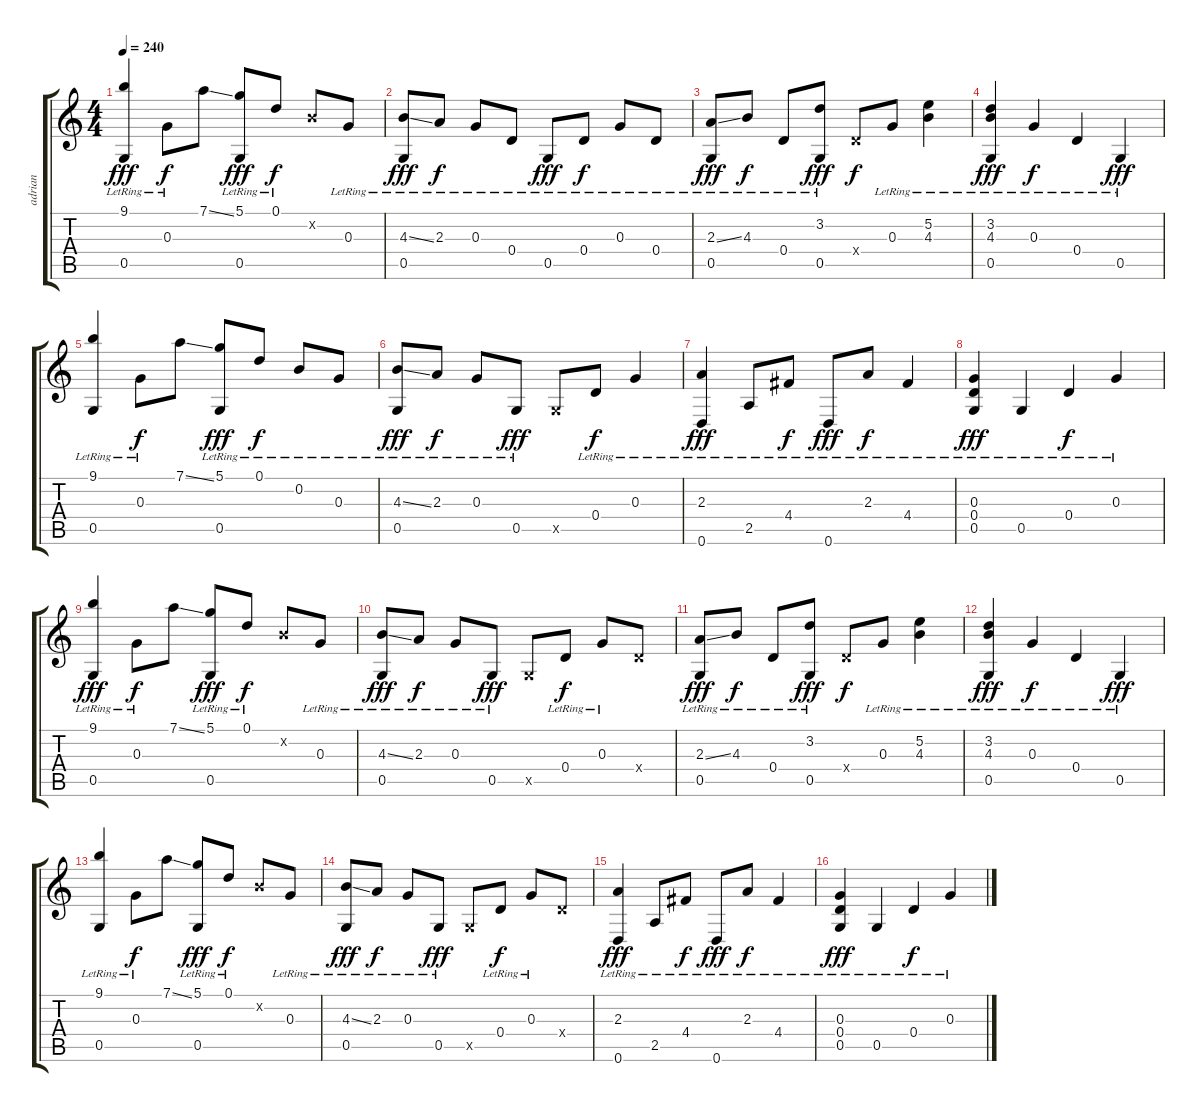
\track ("adrian" "adrian") {instrument acousticguitarsteel}
\staff {score tabs}
\tuning (D4 B3 G3 D3 G2 D2) {hide}
\ts (4 4)
\tempo 240
\clef g2
\ks c
(9.1{lr} 0.5{lr}).4{dy fff} 0.3{lr}.8{dy f} 7.1{ss}.8 (5.1{lr} 0.5{lr}).8{dy fff} 0.1{lr}.8{dy f} 0.2{x}.8 0.3{lr}.8 |
(4.3{ss} 0.5{lr}).8{dy fff} 2.3{lr}.8{dy f} 0.3{lr}.8 0.4{lr}.8 0.5{lr}.8{dy fff} 0.4{lr}.8{dy f} 0.3{lr}.8 0.4{lr}.8 |
(2.3{ss} 0.5{lr}).8{dy fff} 4.3{lr}.8{dy f} 0.4{lr}.8 (3.2{lr} 0.5{lr}).8{dy fff} 0.4{x}.8{dy f} 0.3{lr}.8 (5.2{lr} 4.3{lr}).4 |
(3.2{lr} 4.3{lr} 0.5{lr}).4{dy fff} 0.3{lr}.4{dy f} 0.4{lr}.4 0.5{lr}.4{dy fff} |
(9.1{lr} 0.5{lr}).4 0.3{lr}.8{dy f} 7.1{ss}.8 (5.1{lr} 0.5{lr}).8{dy fff} 0.1{lr}.8{dy f} 0.2{lr}.8 0.3{lr}.8 |
(4.3{ss} 0.5{lr}).8{dy fff} 2.3{lr}.8{dy f} 0.3{lr}.8 0.5{lr}.8{dy fff} 0.5{x}.8 0.4{lr}.8{dy f} 0.3{lr}.4 |
(2.3{lr} 0.6{lr}).4{dy fff} 2.5{lr}.8 4.4{lr}.8{dy f} 0.6{lr}.8{dy fff} 2.3{lr}.8{dy f} 4.4{lr}.4 |
(0.3{lr} 0.4{lr} 0.5{lr}).4{dy fff} 0.5{lr}.4 0.4{lr}.4{dy f} 0.3{lr}.4 |
(9.1{lr} 0.5{lr}).4{dy fff} 0.3{lr}.8{dy f} 7.1{ss}.8 (5.1{lr} 0.5{lr}).8{dy fff} 0.1{lr}.8{dy f} 0.2{x}.8 0.3{lr}.8 |
(4.3{ss} 0.5{lr}).8{dy fff} 2.3{lr}.8{dy f} 0.3{lr}.8 0.5{lr}.8{dy fff} 0.5{x}.8 0.4{lr}.8{dy f} 0.3{lr}.8 0.4{x}.8 |
(2.3{ss} 0.5{lr}).8{dy fff} 4.3{lr}.8{dy f} 0.4{lr}.8 (3.2{lr} 0.5{lr}).8{dy fff} 0.4{x}.8{dy f} 0.3{lr}.8 (5.2{lr} 4.3{lr}).4 |
(3.2{lr} 4.3{lr} 0.5{lr}).4{dy fff} 0.3{lr}.4{dy f} 0.4{lr}.4 0.5{lr}.4{dy fff} |
(9.1{lr} 0.5{lr}).4 0.3{lr}.8{dy f} 7.1{ss}.8 (5.1{lr} 0.5{lr}).8{dy fff} 0.1{lr}.8{dy f} 0.2{x}.8 0.3{lr}.8 |
(4.3{ss} 0.5{lr}).8{dy fff} 2.3{lr}.8{dy f} 0.3{lr}.8 0.5{lr}.8{dy fff} 0.5{x}.8 0.4{lr}.8{dy f} 0.3{lr}.8 0.4{x}.8 |
(2.3{lr} 0.6{lr}).4{dy fff} 2.5{lr}.8 4.4{lr}.8{dy f} 0.6{lr}.8{dy fff} 2.3{lr}.8{dy f} 4.4{lr}.4 |
(0.3{lr} 0.4{lr} 0.5{lr}).4{dy fff} 0.5{lr}.4 0.4{lr}.4{dy f} 0.3{lr}.4
